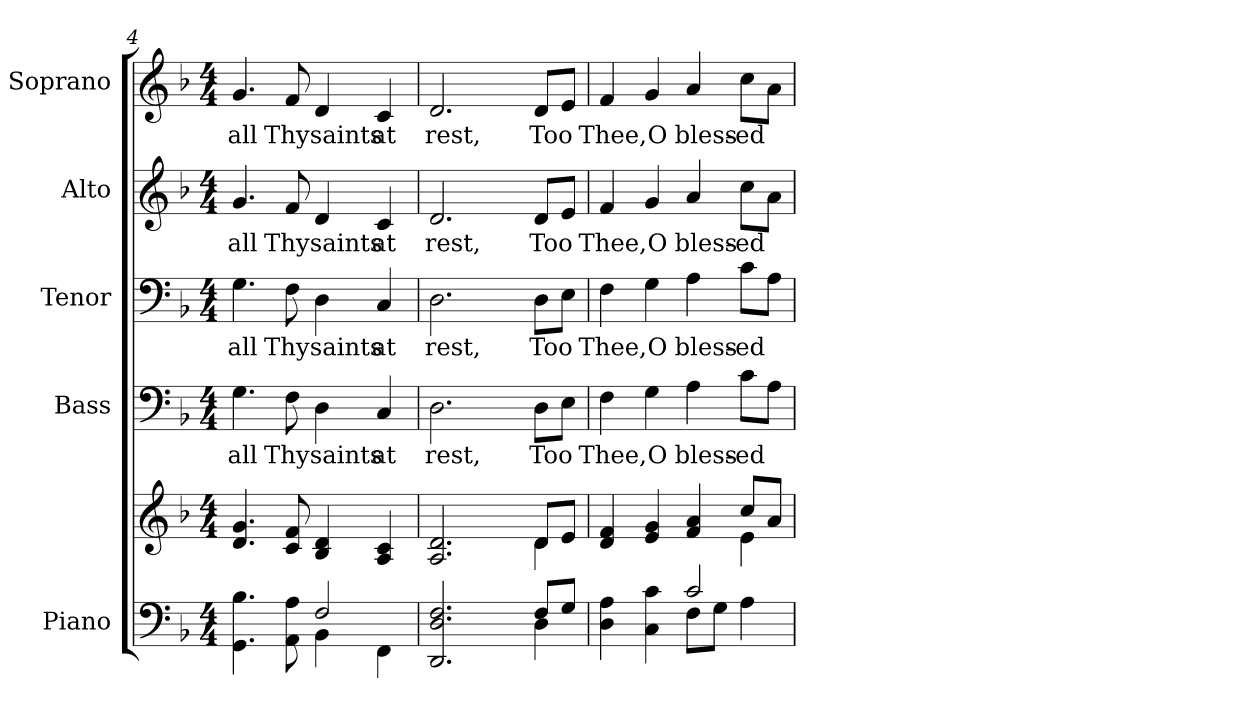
**kern	**kern	**kern	**text	**kern	**text	**kern	**text	**kern	**text
*part5	*part5	*part4	*part4	*part3	*part3	*part2	*part2	*part1	*part1
*staff6	*staff5	*staff4	*staff4	*staff3	*staff3	*staff2	*staff2	*staff1	*staff1
*I"Piano	*	*I"Bass	*	*I"Tenor	*	*I"Alto	*	*I"Soprano	*
*I'Pno.	*	*I'B.	*	*I'T.	*	*I'A.	*	*I'S.	*
!!LO:PB:g=z
*clefF4	*clefG2	*clefF4	*	*clefF4	*	*clefG2	*	*clefG2	*
*k[b-]	*k[b-]	*k[b-]	*	*k[b-]	*	*k[b-]	*	*k[b-]	*
*F:	*F:	*F:	*	*F:	*	*F:	*	*F:	*
*M4/4	*M4/4	*M4/4	*	*M4/4	*	*M4/4	*	*M4/4	*
=4	=4	=4	=4	=4	=4	=4	=4	=4	=4
*^	*	*	*	*	*	*	*	*	*
!	!	!	!	!LO:LY:b:color=#000000	!	!	!	!	!	!
!	!	!	!	!	!	!LO:LY:b:color=#000000	!	!	!	!
!	!	!	!	!	!	!	!	!LO:LY:b:color=#000000	!	!
!	!	!	!	!	!	!	!	!	!	!LO:LY:b:color=#000000
4.GGi\ 4.B-i	2ryy	4.di/ 4.gi	4.Gi\	all	4.Gi\	all	4.gi/	all	4.gi/	all
!	!	!	!	!LO:LY:b:color=#000000	!	!	!	!	!	!
!	!	!	!	!	!	!LO:LY:b:color=#000000	!	!	!	!
!	!	!	!	!	!	!	!	!LO:LY:b:color=#000000	!	!
!	!	!	!	!	!	!	!	!	!	!LO:LY:b:color=#000000
8AAi\ 8Ai	.	8ci/ 8fi	8Fi\	Thy	8Fi\	Thy	8fi/	Thy	8fi/	Thy
!	!	!	!	!LO:LY:b:color=#000000	!	!	!	!	!	!
!	!	!	!	!	!	!LO:LY:b:color=#000000	!	!	!	!
!	!	!	!	!	!	!	!	!LO:LY:b:color=#000000	!	!
!	!	!	!	!	!	!	!	!	!	!LO:LY:b:color=#000000
2Fi/	4BB-i\	4B-i/ 4di	4Di\	saints	4Di\	saints	4di/	saints	4di/	saints
!	!	!	!	!LO:LY:b:color=#000000	!	!	!	!	!	!
!	!	!	!	!	!	!LO:LY:b:color=#000000	!	!	!	!
!	!	!	!	!	!	!	!	!LO:LY:b:color=#000000	!	!
!	!	!	!	!	!	!	!	!	!	!LO:LY:b:color=#000000
.	4FFi\	4Ai/ 4ci	4Ci/	at	4Ci/	at	4ci/	at	4ci/	at
=5	=5	=5	=5	=5	=5	=5	=5	=5	=5	=5
*	*	*^	*	*	*	*	*	*	*	*
!	!	!	!	!	!LO:LY:b:color=#000000	!	!	!	!	!	!
!	!	!	!	!	!	!	!LO:LY:b:color=#000000	!	!	!	!
!	!	!	!	!	!	!	!	!	!LO:LY:b:color=#000000	!	!
!	!	!	!	!	!	!	!	!	!	!	!LO:LY:b:color=#000000
2.DDi/ 2.Di 2.Fi	2ryy	2.Ai/ 2.di	2ryy	2.Di\	rest,	2.Di\	rest,	2.di/	rest,	2.di/	rest,
.	4ryy	.	4ryy	.	.	.	.	.	.	.	.
!	!	!	!	!	!LO:LY:b:color=#000000	!	!	!	!	!	!
!	!	!	!	!	!	!	!LO:LY:b:color=#000000	!	!	!	!
!	!	!	!	!	!	!	!	!	!LO:LY:b:color=#000000	!	!
!	!	!	!	!	!	!	!	!	!	!	!LO:LY:b:color=#000000
8Fi/L	4Di\	8di/L	4di\	8Di\L	Too	8Di\L	Too	8di/L	Too	8di/L	Too
8Gi/J	.	8ei/J	.	8Ei\J	.	8Ei\J	.	8ei/J	.	8ei/J	.
!!LO:PB:g=z
=6	=6	=6	=6	=6	=6	=6	=6	=6	=6	=6	=6
!	!	!	!	!	!LO:LY:b:color=#000000	!	!	!	!	!	!
!	!	!	!	!	!	!	!LO:LY:b:color=#000000	!	!	!	!
!	!	!	!	!	!	!	!	!	!LO:LY:b:color=#000000	!	!
!	!	!	!	!	!	!	!	!	!	!	!LO:LY:b:color=#000000
4Di\ 4Ai	2ryy	4di/ 4fi	2ryy	4Fi\	Thee,	4Fi\	Thee,	4fi/	Thee,	4fi/	Thee,
!	!	!	!	!	!LO:LY:b:color=#000000	!	!	!	!	!	!
!	!	!	!	!	!	!	!LO:LY:b:color=#000000	!	!	!	!
!	!	!	!	!	!	!	!	!	!LO:LY:b:color=#000000	!	!
!	!	!	!	!	!	!	!	!	!	!	!LO:LY:b:color=#000000
4Ci\ 4ci	.	4ei/ 4gi	.	4Gi\	O	4Gi\	O	4gi/	O	4gi/	O
!	!	!	!	!	!LO:LY:b:color=#000000	!	!	!	!	!	!
!	!	!	!	!	!	!	!LO:LY:b:color=#000000	!	!	!	!
!	!	!	!	!	!	!	!	!	!LO:LY:b:color=#000000	!	!
!	!	!	!	!	!	!	!	!	!	!	!LO:LY:b:color=#000000
2ci/	8Fi\L	4fi/ 4ai	4ryy	4Ai\	bless-	4Ai\	bless-	4ai/	bless-	4ai/	bless-
.	8Gi\J	.	.	.	.	.	.	.	.	.	.
!	!	!	!	!	!LO:LY:b:color=#000000	!	!	!	!	!	!
!	!	!	!	!	!	!	!LO:LY:b:color=#000000	!	!	!	!
!	!	!	!	!	!	!	!	!	!LO:LY:b:color=#000000	!	!
!	!	!	!	!	!	!	!	!	!	!	!LO:LY:b:color=#000000
.	4Ai\	8cci/L	4ei\	8ci\L	-ed	8ci\L	-ed	8cci\L	-ed	8cci\L	-ed
.	.	8ai/J	.	8Ai\J	.	8Ai\J	.	8ai\J	.	8ai\J	.
*v	*v	*	*	*	*	*	*	*	*	*	*
*	*v	*v	*	*	*	*	*	*	*	*
=	=	=	=	=	=	=	=	=	=
*-	*-	*-	*-	*-	*-	*-	*-	*-	*-
